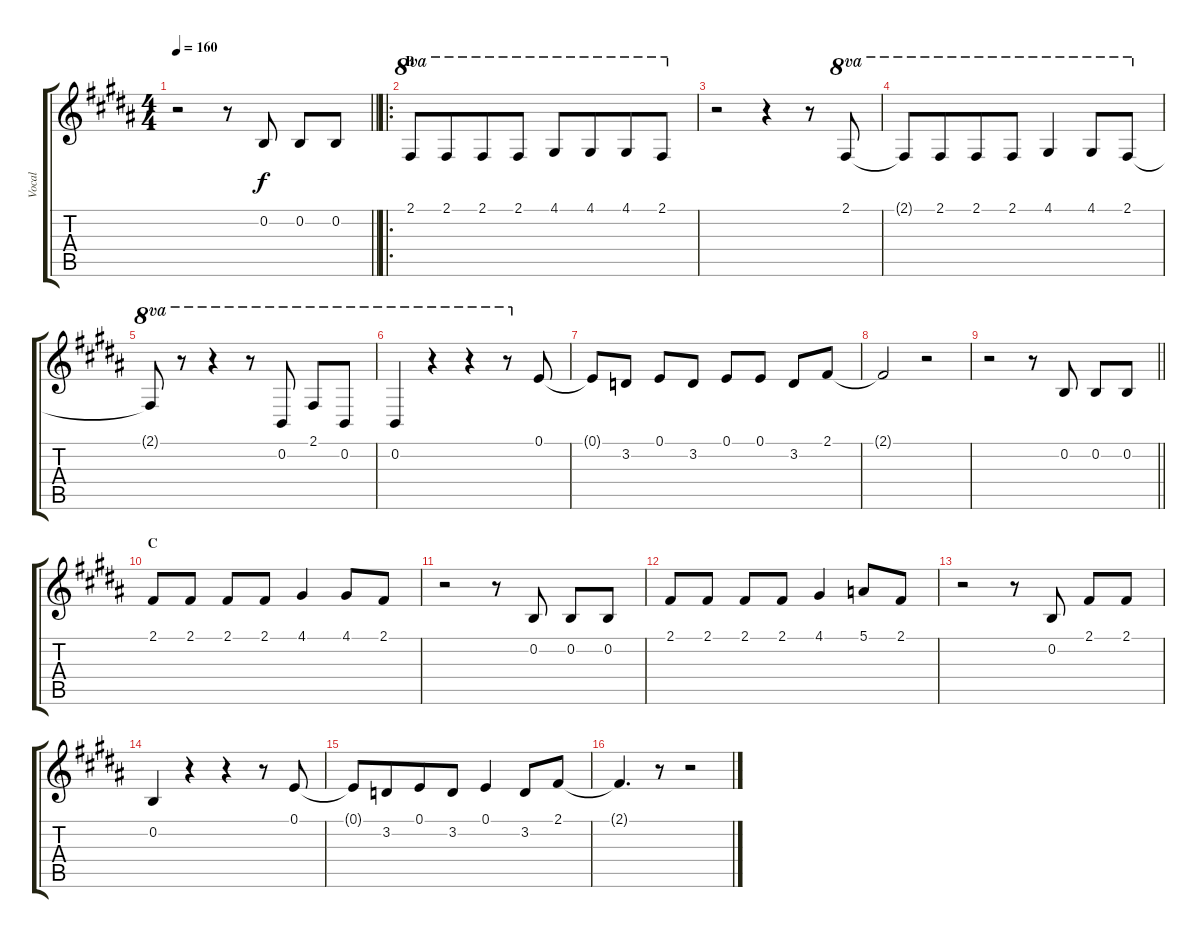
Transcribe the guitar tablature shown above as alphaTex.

\track ("Vocal" "Vocal") {instrument altosax}
\staff {score tabs}
\tuning (E4 B3 G3 D3 A2 E2) {hide}
\ts (4 4)
\tempo 160
\clef g2
\barLineRight lightlight
\ks b
r.2{dy f} r.8 0.2.8 0.2.8 0.2.8 |
\ro
\section ("" "B")
2.1.8{ot 8va} 2.1.8{ot 8va beam merge} 2.1.8{ot 8va} 2.1.8{ot 8va} 4.1.8{ot 8va beam Up beam merge} 4.1.8{ot 8va beam Up beam merge} 4.1.8{ot 8va beam Up beam merge} 2.1.8{ot 8va beam Up} |
r.2 r.4 r.8 2.1.8{ot 8va} |
2.1{t}.8{ot 8va} 2.1.8{ot 8va beam merge} 2.1.8{ot 8va} 2.1.8{ot 8va} 4.1.4{ot 8va} 4.1.8{ot 8va} 2.1.8{ot 8va} |
2.1{t}.8{ot 8va} r.8{ot 8va} r.4{ot 8va} r.8{ot 8va} 0.2.8{ot 8va} 2.1.8{ot 8va} 0.2.8{ot 8va} |
0.2.4{ot 8va} r.4{ot 8va} r.4{ot 8va} r.8{ot 8va} 0.1.8 |
0.1{t}.8 3.2.8 0.1.8 3.2.8 0.1.8 0.1.8 3.2.8 2.1.8 |
2.1{t}.2 r.2 |
\barLineRight lightlight
r.2 r.8 0.2.8 0.2.8 0.2.8 |
\section ("" "C")
2.1.8 2.1.8 2.1.8 2.1.8 4.1.4 4.1.8 2.1.8 |
r.2 r.8 0.2.8 0.2.8 0.2.8 |
2.1.8 2.1.8 2.1.8 2.1.8 4.1.4 5.1.8 2.1.8 |
r.2 r.8 0.2.8 2.1.8 2.1.8 |
0.2.4 r.4 r.4 r.8 0.1.8 |
0.1{t}.8 3.2.8{beam merge} 0.1.8 3.2.8 0.1.4 3.2.8 2.1.8 |
2.1{t}.4{d} r.8 r.2
